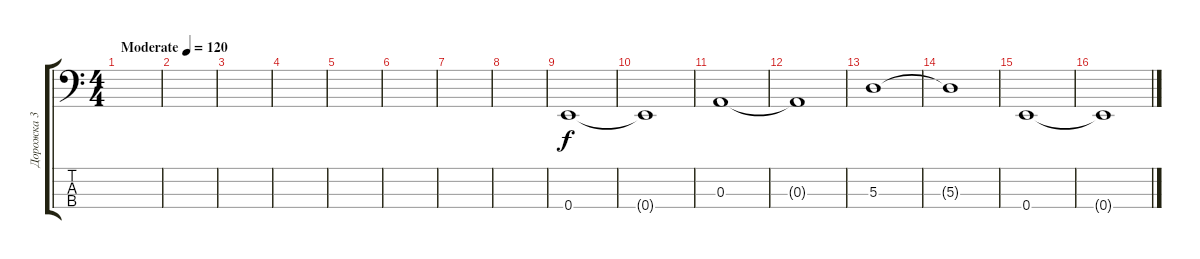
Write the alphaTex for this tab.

\track ("Дорожка 3" "Дорожка 3") {instrument electricbassfinger}
\staff {score tabs}
\tuning (G2 D2 A1 E1) {hide}
\ts (4 4)
\tempo (120 "Moderate")
\clef f4
\ks c
|
|
|
|
|
|
|
|
0.4.1 |
0.4{t}.1 |
0.3.1 |
0.3{t}.1 |
5.3.1 |
5.3{t}.1 |
0.4.1 |
0.4{t}.1
